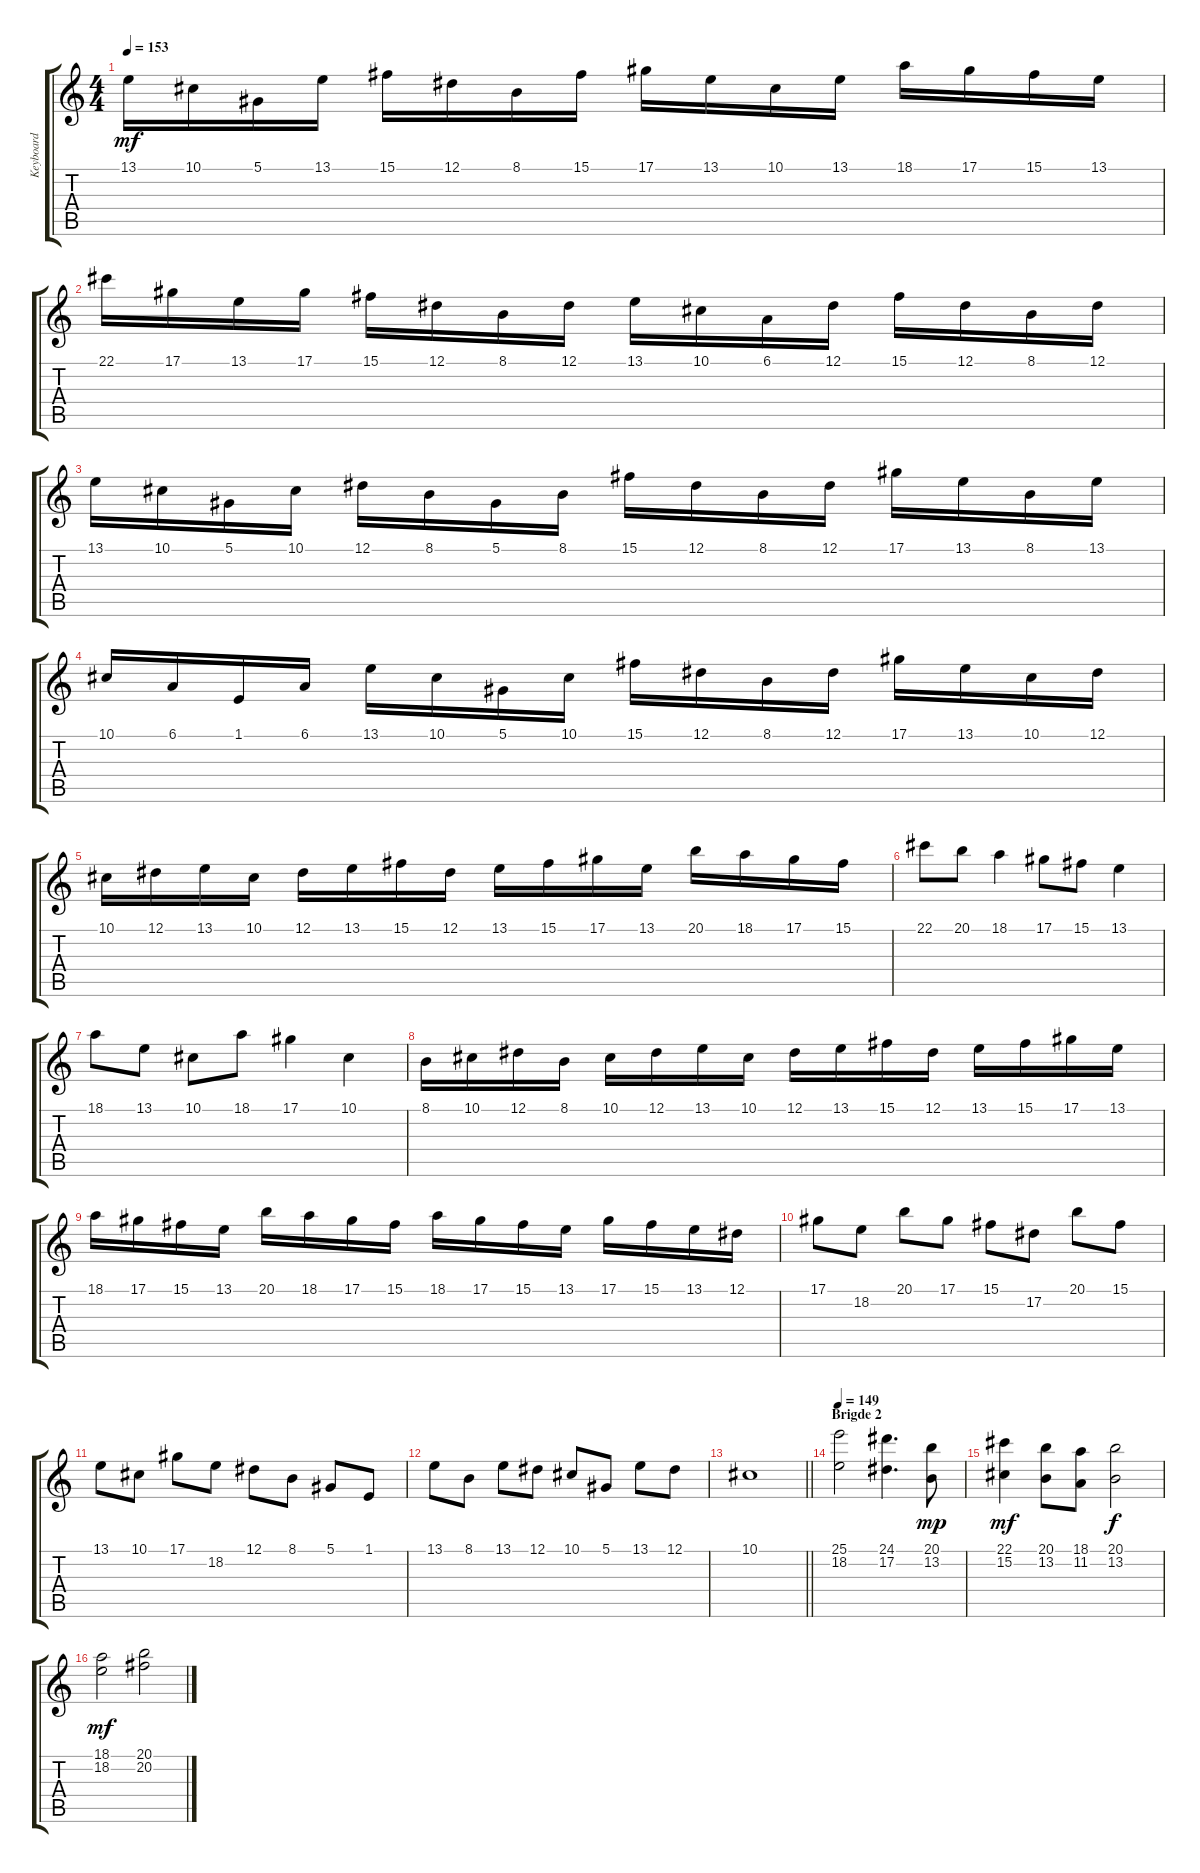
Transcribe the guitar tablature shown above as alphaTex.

\track ("Keyboard" "Keyboard") {instrument stringensemble1}
\staff {score tabs}
\tuning (Eb4 Bb3 Gb3 Db3 Ab2 Eb2) {hide}
\ts (4 4)
\tempo 153
\clef g2
\ks c
13.1.16{dy mf} 10.1.16 5.1.16 13.1.16 15.1.16 12.1.16 8.1.16 15.1.16 17.1.16 13.1.16 10.1.16 13.1.16 18.1.16 17.1.16 15.1.16 13.1.16 |
22.1.16 17.1.16 13.1.16 17.1.16 15.1.16 12.1.16 8.1.16 12.1.16 13.1.16 10.1.16 6.1.16 12.1.16 15.1.16 12.1.16 8.1.16 12.1.16 |
13.1.16 10.1.16 5.1.16 10.1.16 12.1.16 8.1.16 5.1.16 8.1.16 15.1.16 12.1.16 8.1.16 12.1.16 17.1.16 13.1.16 8.1.16 13.1.16 |
10.1.16 6.1.16 1.1.16 6.1.16 13.1.16 10.1.16 5.1.16 10.1.16 15.1.16 12.1.16 8.1.16 12.1.16 17.1.16 13.1.16 10.1.16 12.1.16 |
10.1.16 12.1.16 13.1.16 10.1.16 12.1.16 13.1.16 15.1.16 12.1.16 13.1.16 15.1.16 17.1.16 13.1.16 20.1.16 18.1.16 17.1.16 15.1.16 |
22.1.8 20.1.8 18.1.4 17.1.8 15.1.8 13.1.4 |
18.1.8 13.1.8 10.1.8 18.1.8 17.1.4 10.1.4 |
8.1.16 10.1.16 12.1.16 8.1.16 10.1.16 12.1.16 13.1.16 10.1.16 12.1.16 13.1.16 15.1.16 12.1.16 13.1.16 15.1.16 17.1.16 13.1.16 |
18.1.16 17.1.16 15.1.16 13.1.16 20.1.16 18.1.16 17.1.16 15.1.16 18.1.16 17.1.16 15.1.16 13.1.16 17.1.16 15.1.16 13.1.16 12.1.16 |
17.1.8 18.2.8 20.1.8 17.1.8 15.1.8 17.2.8 20.1.8 15.1.8 |
13.1.8 10.1.8 17.1.8 18.2.8 12.1.8 8.1.8 5.1.8 1.1.8 |
13.1.8 8.1.8 13.1.8 12.1.8 10.1.8 5.1.8 13.1.8 12.1.8 |
\barLineRight lightlight
10.1.1 |
\section ("" "Brigde 2")
\tempo 149
(25.1 18.2).2{instrument stringensemble1} (24.1 17.2).4{d} (20.1 13.2).8{dy mp} |
(22.1 15.2).4{dy mf} (20.1 13.2).8 (18.1 11.2).8 (20.1 13.2).2{dy f} |
(18.1 18.2).2{dy mf} (20.1 20.2).2
